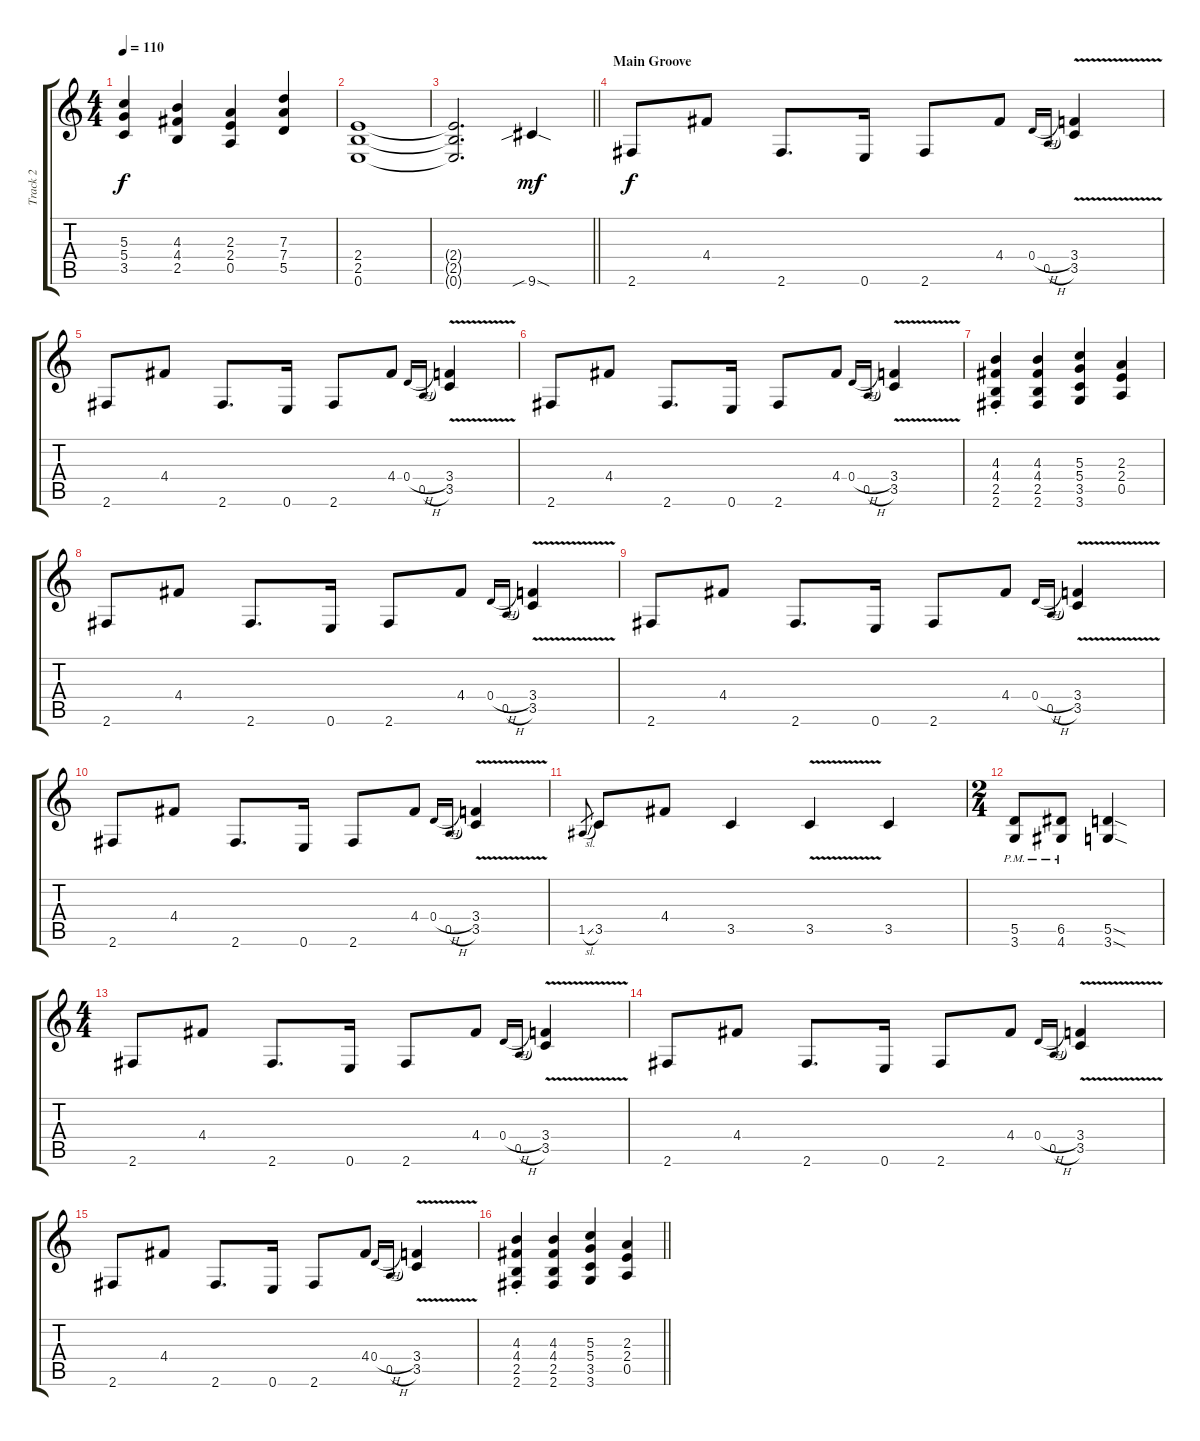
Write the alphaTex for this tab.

\track ("Track 2" "Track 2") {instrument distortionguitar}
\staff {score tabs}
\tuning (E4 B3 G3 D3 A2 E2) {hide}
\ts (4 4)
\tempo 110
\clef g2
\ks c
(5.3 5.4 3.5).4{dy f} (4.3 4.4 2.5).4 (2.3 2.4 0.5).4 (7.3 7.4 5.5).4 |
(2.4 2.5 0.6).1 |
\barLineRight lightlight
(2.4{t} 2.5{t} 0.6{t}).2{d} 9.6{sib sod}.4{dy mf} |
\section ("" "Main Groove")
2.6.8{dy f} 4.4.8 2.6.8{d} 0.6.16 2.6.8 4.4.8 0.4{h}.16{gr onbeat} 0.5{h}.16{gr onbeat} (3.4 3.5{v}).4 |
2.6.8 4.4.8 2.6.8{d} 0.6.16 2.6.8 4.4.8 0.4{h}.16{gr onbeat} 0.5{h}.16{gr onbeat} (3.4 3.5{v}).4 |
2.6.8 4.4.8 2.6.8{d} 0.6.16 2.6.8 4.4.8 0.4{h}.16{gr onbeat} 0.5{h}.16{gr onbeat} (3.4 3.5{v}).4 |
(4.3{st} 4.4{st} 2.5{st} 2.6{st}).4 (4.3 4.4 2.5 2.6).4 (5.3 5.4 3.5 3.6).4 (2.3 2.4 0.5).4 |
2.6.8 4.4.8 2.6.8{d} 0.6.16 2.6.8 4.4.8 0.4{h}.16{gr onbeat} 0.5{h}.16{gr onbeat} (3.4 3.5{v}).4 |
2.6.8 4.4.8 2.6.8{d} 0.6.16 2.6.8 4.4.8 0.4{h}.16{gr onbeat} 0.5{h}.16{gr onbeat} (3.4 3.5{v}).4 |
2.6.8 4.4.8 2.6.8{d} 0.6.16 2.6.8 4.4.8 0.4{h}.16{gr onbeat} 0.5{h}.16{gr onbeat} (3.4 3.5{v}).4 |
1.5{sl}.8{gr} 3.5.8 4.4.8 3.5.4 3.5{v}.4 3.5.4 |
\ts (2 4)
(5.5{pm} 3.6{pm}).8 (6.5{pm} 4.6{pm}).8 (5.5{sod} 3.6{sod}).4 |
\ts (4 4)
2.6.8 4.4.8 2.6.8{d} 0.6.16 2.6.8 4.4.8 0.4{h}.16{gr onbeat} 0.5{h}.16{gr onbeat} (3.4 3.5{v}).4 |
2.6.8 4.4.8 2.6.8{d} 0.6.16 2.6.8 4.4.8 0.4{h}.16{gr onbeat} 0.5{h}.16{gr onbeat} (3.4 3.5{v}).4 |
2.6.8 4.4.8 2.6.8{d} 0.6.16 2.6.8 4.4.8 0.4{h}.16{gr onbeat} 0.5{h}.16{gr onbeat} (3.4 3.5{v}).4 |
\barLineRight lightlight
(4.3{st} 4.4{st} 2.5{st} 2.6{st}).4 (4.3 4.4 2.5 2.6).4 (5.3 5.4 3.5 3.6).4 (2.3 2.4 0.5).4
